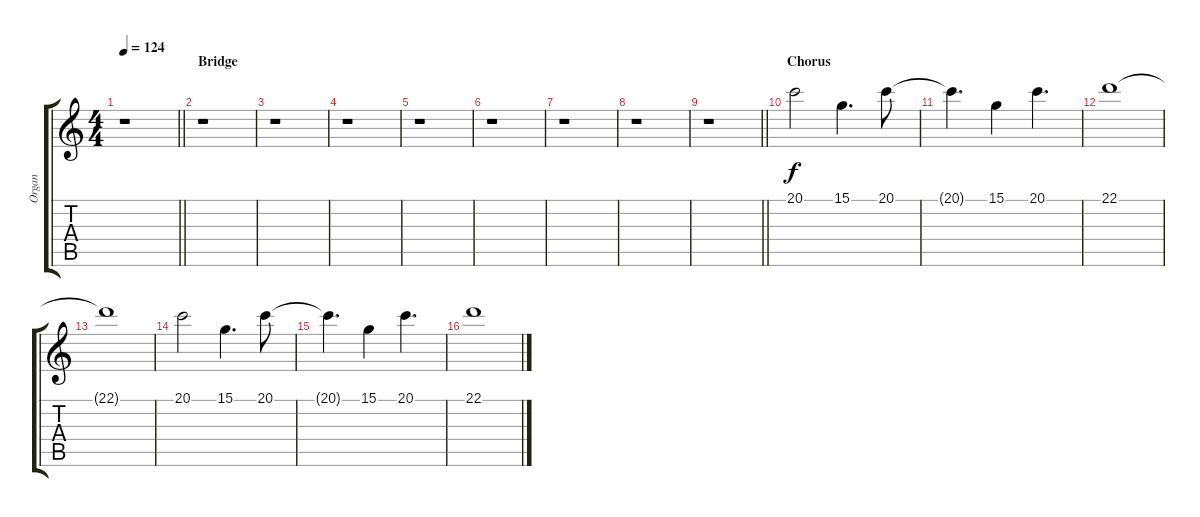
\track ("Organ" "Organ") {instrument drawbarorgan}
\staff {score tabs}
\tuning (E4 B3 G3 D3 A2 E2) {hide}
\ts (4 4)
\tempo 124
\clef g2
\barLineRight lightlight
\ks c
r.1{dy f} |
\section ("" "Bridge")
r.1 |
r.1 |
r.1 |
r.1 |
r.1 |
r.1 |
r.1 |
\barLineRight lightlight
r.1 |
\section ("" "Chorus")
20.1.2 15.1.4{d} 20.1.8 |
20.1{t}.4{d} 15.1.4 20.1.4{d} |
22.1.1 |
22.1{t}.1 |
20.1.2 15.1.4{d} 20.1.8 |
20.1{t}.4{d} 15.1.4 20.1.4{d} |
22.1.1
